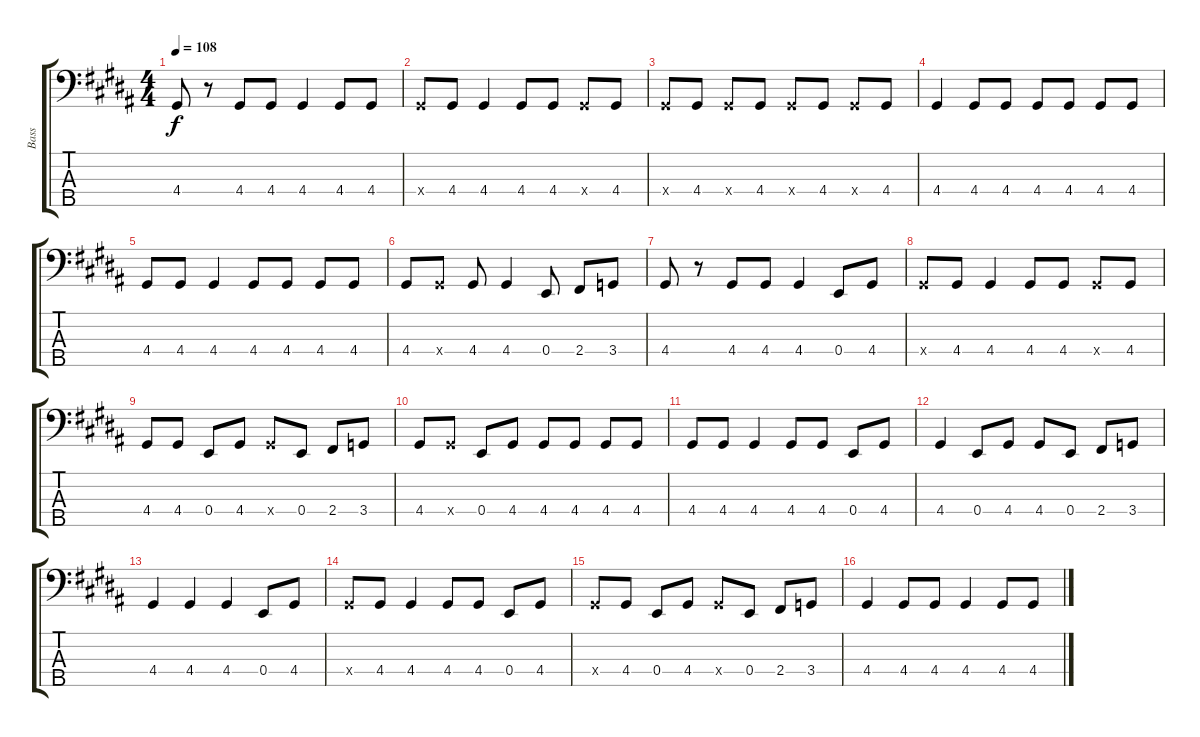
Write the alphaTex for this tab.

\track ("Bass" "Bass") {instrument electricbasspick}
\staff {score tabs}
\tuning (G2 D2 A1 E1 B0) {hide}
\ts (4 4)
\tempo 108
\clef f4
\ks g#minor
4.4.8{dy f} r.8 4.4.8 4.4.8 4.4.4 4.4.8 4.4.8 |
4.4{x}.8 4.4.8 4.4.4 4.4.8 4.4.8 4.4{x}.8 4.4.8 |
4.4{x}.8 4.4.8 4.4{x}.8 4.4.8 4.4{x}.8 4.4.8 4.4{x}.8 4.4.8 |
4.4.4 4.4.8 4.4.8 4.4.8 4.4.8 4.4.8 4.4.8 |
4.4.8 4.4.8 4.4.4 4.4.8 4.4.8 4.4.8 4.4.8 |
4.4.8 4.4{x}.8 4.4.8 4.4.4 0.4.8 2.4.8 3.4.8 |
4.4.8 r.8 4.4.8 4.4.8 4.4.4 0.4.8 4.4.8 |
4.4{x}.8 4.4.8 4.4.4 4.4.8 4.4.8 4.4{x}.8 4.4.8 |
4.4.8 4.4.8 0.4.8 4.4.8 4.4{x}.8 0.4.8 2.4.8 3.4.8 |
4.4.8 4.4{x}.8 0.4.8 4.4.8 4.4.8 4.4.8 4.4.8 4.4.8 |
4.4.8 4.4.8 4.4.4 4.4.8 4.4.8 0.4.8 4.4.8 |
4.4.4 0.4.8 4.4.8 4.4.8 0.4.8 2.4.8 3.4.8 |
4.4.4 4.4.4 4.4.4 0.4.8 4.4.8 |
4.4{x}.8 4.4.8 4.4.4 4.4.8 4.4.8 0.4.8 4.4.8 |
4.4{x}.8 4.4.8 0.4.8 4.4.8 4.4{x}.8 0.4.8 2.4.8 3.4.8 |
4.4.4 4.4.8 4.4.8 4.4.4 4.4.8 4.4.8
